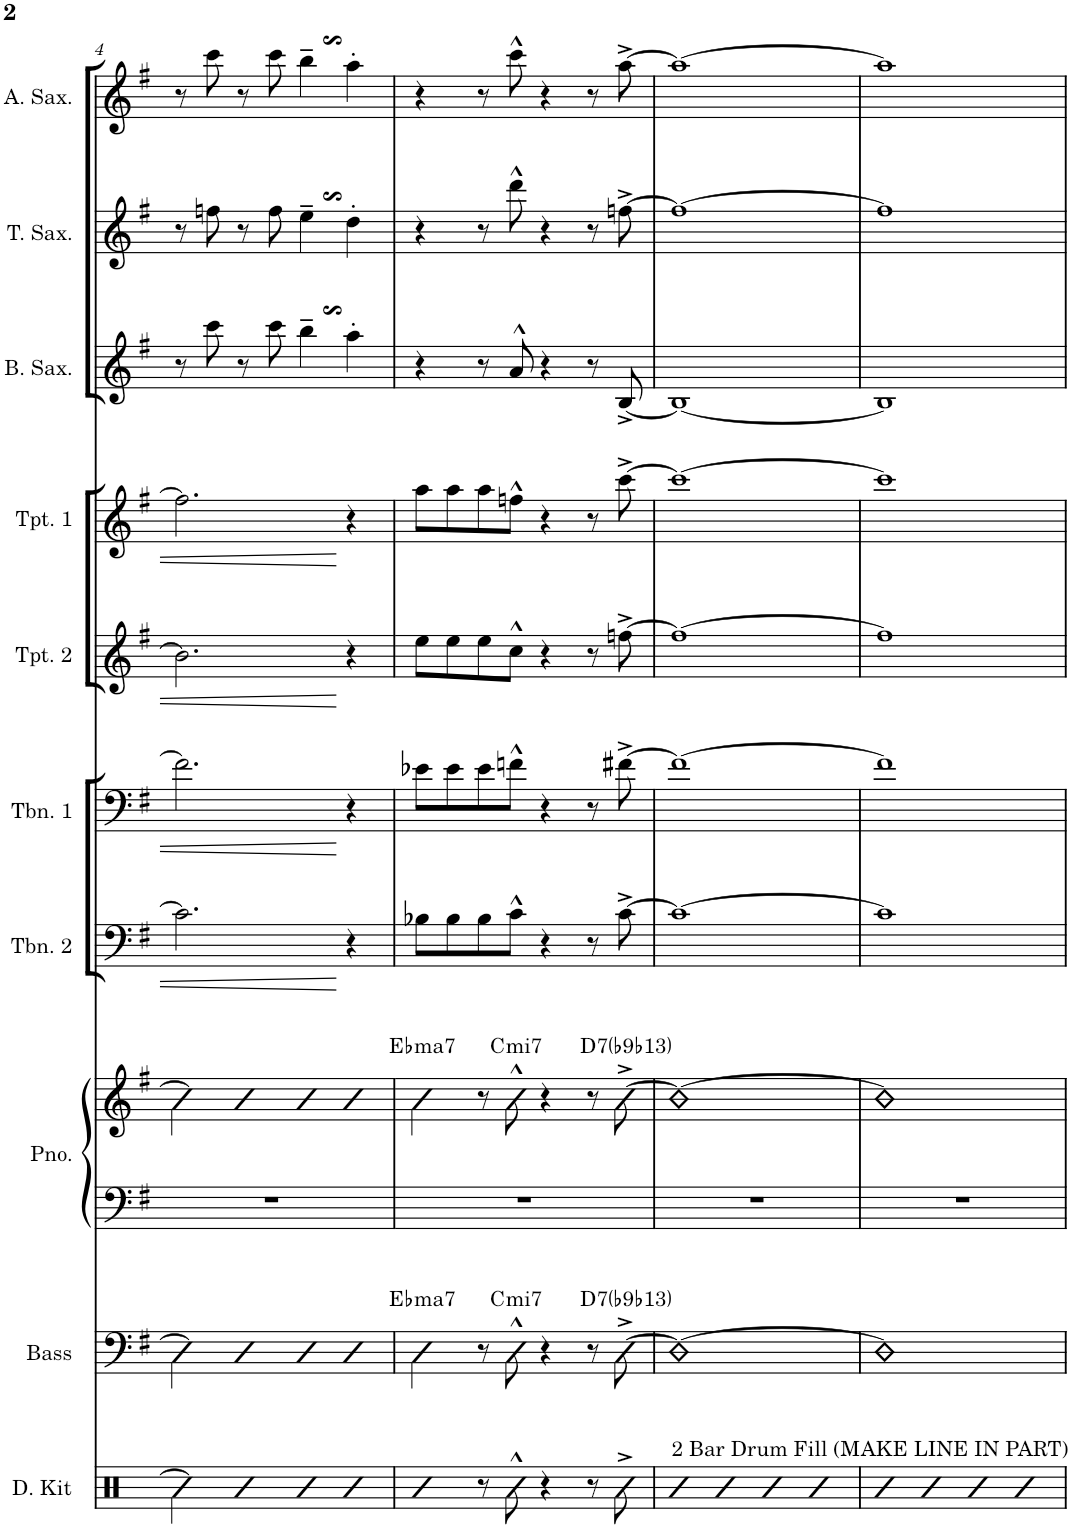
**kern	**kern	**harte	**kern	**kern	**harte	**kern	**kern	**kern	**kern	**kern	**kern	**kern
*part10	*part9	*part9	*part8	*part8	*part8	*part7	*part6	*part5	*part4	*part3	*part2	*part1
*staff11	*staff10	*	*staff9	*staff8	*	*staff7	*staff6	*staff5	*staff4	*staff3	*staff2	*staff1
*I"Drum Kit	*I"Acoustic Bass	*	*I"Piano	*	*	*I"Trombone 2	*I"Trombone 1	*I"Trumpet 2	*I"Trumpet 1	*I"Baritone Sax	*I"Tenor Sax	*I"Alto Sax
*I'D. Kit	*I'Bass	*	*I'Pno.	*	*	*I'Tbn. 2	*I'Tbn. 1	*I'Tpt. 2	*I'Tpt. 1	*I'B. Sax.	*I'T. Sax.	*I'A. Sax.
!!LO:PB:g=z
*clefX	*clefF4	*	*clefF4	*clefG2	*	*clefF4	*clefF4	*clefG2	*clefG2	*clefG2	*clefG2	*clefG2
*	*Trd7c12	*	*	*	*	*	*	*Trd1c2	*Trd1c2	*Trd12c21	*Trd8c14	*Trd5c9
*k[]	*k[f#]	*	*k[f#]	*k[f#]	*	*k[f#]	*k[f#]	*k[f#]	*k[f#]	*k[f#]	*k[f#]	*k[f#]
*M4/4	*M4/4	*	*M4/4	*M4/4	*	*M4/4	*M4/4	*M4/4	*M4/4	*M4/4	*M4/4	*M4/4
=4	=4	=4	=4	=4	=4	=4	=4	=4	=4	=4	=4	=4
4R\]	4ffn\]	.	1r	4fn\]	.	2.c\]	2.f#\]	2.b\]	2.ff\]	8r	8r	8r
.	.	.	.	.	.	.	.	.	.	8ccc\	8ffn\	8ccc\
4R	4bb	.	.	4b	.	.	.	.	.	8r	8r	8r
.	.	.	.	.	.	.	.	.	.	8ccc\	8ff\	8ccc\
4R	4bb	.	.	4b	.	.	.	.	.	4bbs$sS~\	4ees$SS~\	4bbs$sS~\
4R	4bb	.	.	4b	.	4r	4r	4r	4r	4aa'\	4dd'\	4aa'\
=5	=5	=5	=5	=5	=5	=5	=5	=5	=5	=5	=5	=5
!	!	!LO:H:kt=ma7	!	!	!LO:H:kt=ma7	!	!	!	!	!	!	!
4R	4bbn\	Eb:maj7	1r	4bn\	Eb:maj7	8B-X\L	8e-X\L	8ee\L	8aa\L	4r	4r	4r
.	.	.	.	.	.	8B-\	8e-\	8ee\	8aa\	.	.	.
8r	8r	.	.	8r	.	8B-\	8e-\	8ee\	8aa\	8r	8r	8r
!	!	!LO:H:kt=mi7	!	!	!LO:H:kt=mi7	!	!	!	!	!	!	!
8R^^\	8cc^^\	C:min7	.	8c^^\	C:min7	8c^^\J	8fn^^\J	8cc^^\J	8ffn^^\J	8a^^/	8ddd^^\	8ccc^^\
4r	4r	.	.	4r	.	4r	4r	4r	4r	4r	4r	4r
8r	8r	.	.	8r	.	8r	8r	8r	8r	8r	8r	8r
!	!	!LO:H:kt=7	!	!	!LO:H:kt=7	!	!	!	!	!	!	!
8R^\	[8cc^\	D:7(b9,b13)	.	[8c^\	D:7(b9,b13)	[8c^\	[8f#X^\	[8ffn^\	[8ccc^\	[8B^/	[8ffn^\	[8aa^\
=6	=6	=6	=6	=6	=6	=6	=6	=6	=6	=6	=6	=6
!LO:TX:a:t=2 Bar Drum Fill (MAKE LINE IN PART)	!	!	!	!	!	!	!	!	!	!	!	!
4R	1cc_	.	1r	1c_	.	1c_	1f#_	1ff_	1ccc_	1B_	1ff_	1aa_
4R	.	.	.	.	.	.	.	.	.	.	.	.
4R	.	.	.	.	.	.	.	.	.	.	.	.
4R	.	.	.	.	.	.	.	.	.	.	.	.
=7	=7	=7	=7	=7	=7	=7	=7	=7	=7	=7	=7	=7
4R	1cc]	.	1r	1c]	.	1c]	1f#]	1ff]	1ccc]	1B]	1ff]	1aa]
4R	.	.	.	.	.	.	.	.	.	.	.	.
4R	.	.	.	.	.	.	.	.	.	.	.	.
4R	.	.	.	.	.	.	.	.	.	.	.	.
=	=	=	=	=	=	=	=	=	=	=	=	=
*-	*-	*-	*-	*-	*-	*-	*-	*-	*-	*-	*-	*-
